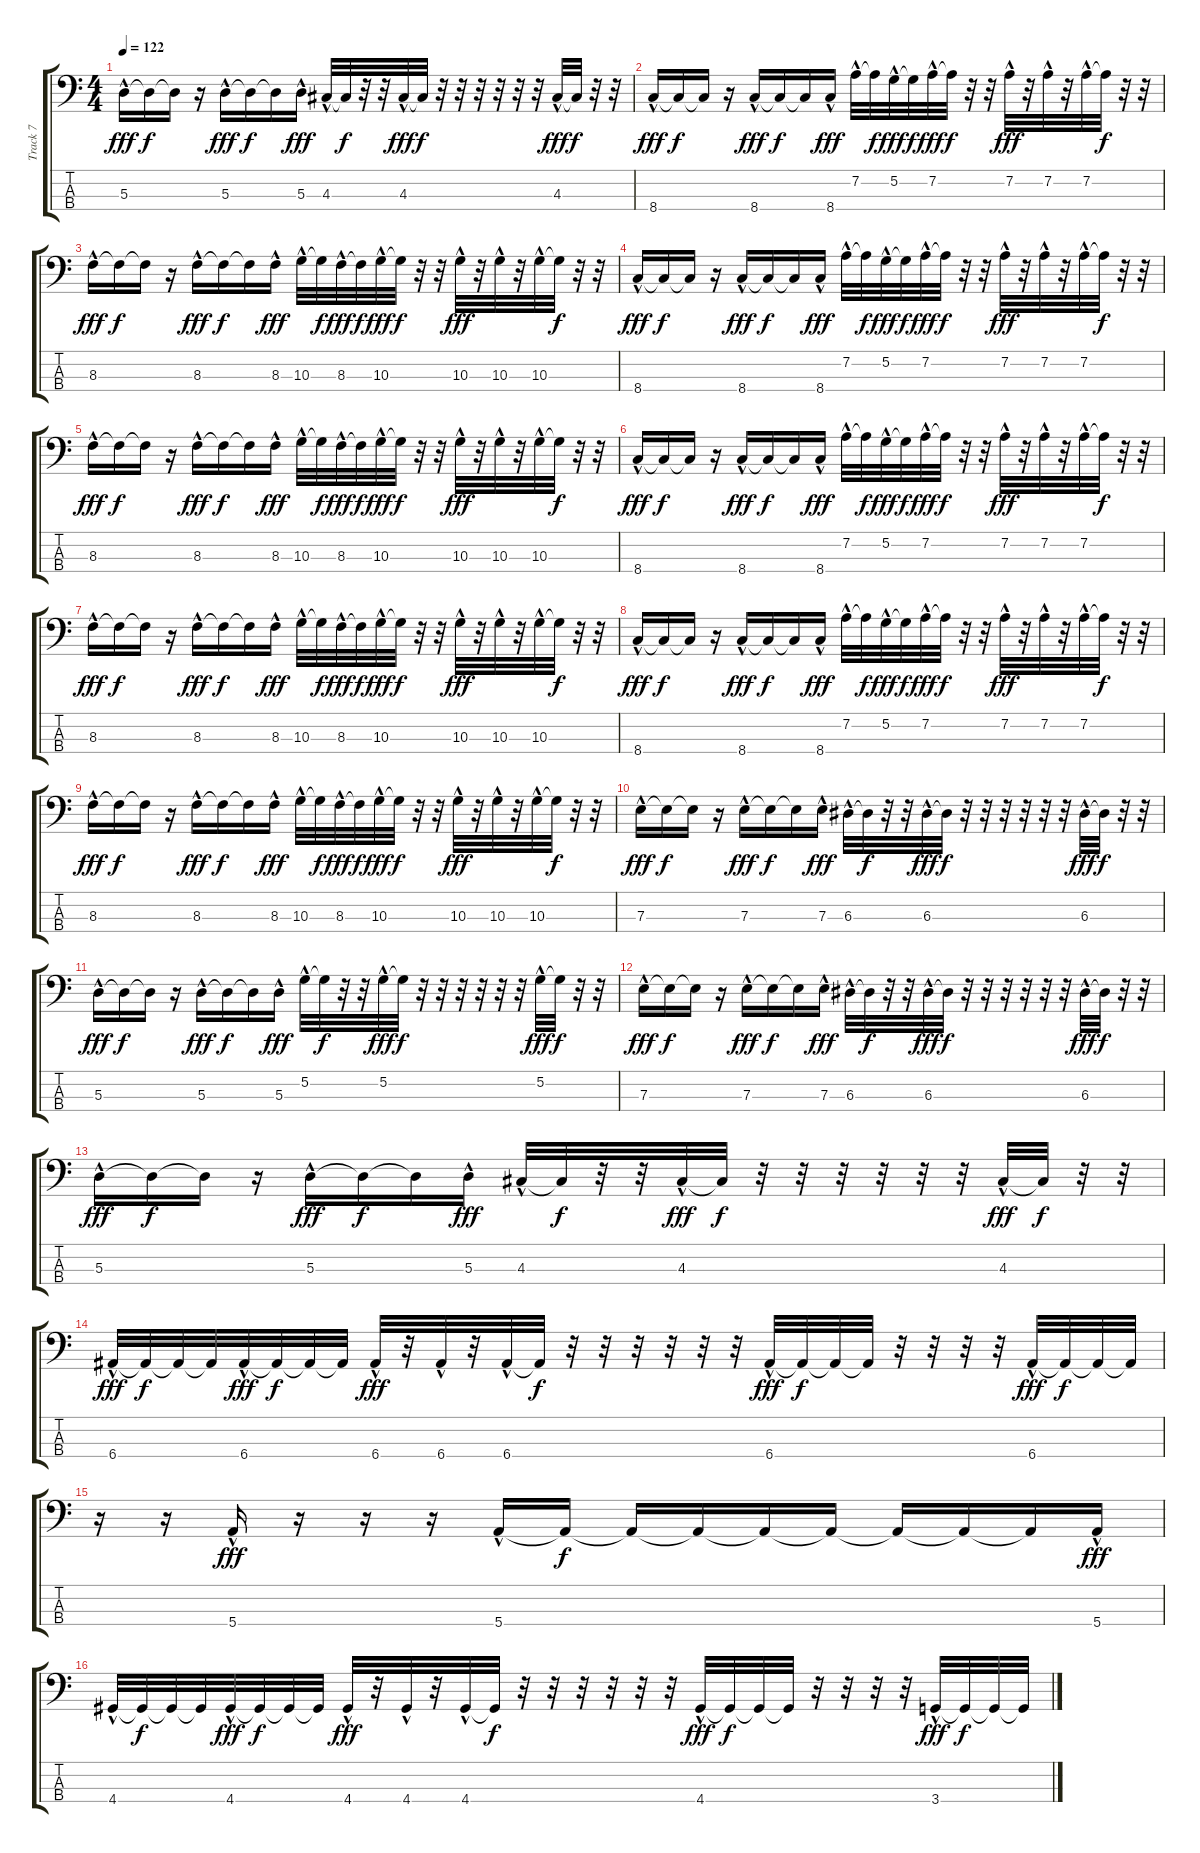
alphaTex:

\track ("Track 7" "Track 7") {instrument slapbass1 bank 2}
\staff {score tabs}
\tuning (G2 D2 A1 E1) {hide}
\ts (4 4)
\tempo 122
\clef f4
\ks c
5.3{hac}.16{dy fff} 5.3{t}.16{dy f} 5.3{t}.16 r.16 5.3{hac}.16{dy fff} 5.3{t}.16{dy f} 5.3{t}.16 5.3{hac}.16{dy fff} 4.3{hac}.32 4.3{t}.32{dy f} r.32 r.32 4.3{hac}.32{dy fff} 4.3{t}.32{dy f} r.32 r.32 r.32 r.32 r.32 r.32 4.3{hac}.32{dy fff} 4.3{t}.32{dy f} r.32 r.32 |
8.4{hac}.16{dy fff} 8.4{t}.16{dy f} 8.4{t}.16 r.16 8.4{hac}.16{dy fff} 8.4{t}.16{dy f} 8.4{t}.16 8.4{hac}.16{dy fff} 7.2{hac}.32 7.2{t}.32{dy f} 5.2{hac}.32{dy fff} 5.2{t}.32{dy f} 7.2{hac}.32{dy fff} 7.2{t}.32{dy f} r.32 r.32 7.2{hac}.32{dy fff} r.32 7.2{hac}.32 r.32 7.2{hac}.32 7.2{t}.32{dy f} r.32 r.32 |
8.3{hac}.16{dy fff} 8.3{t}.16{dy f} 8.3{t}.16 r.16 8.3{hac}.16{dy fff} 8.3{t}.16{dy f} 8.3{t}.16 8.3{hac}.16{dy fff} 10.3{hac}.32 10.3{t}.32{dy f} 8.3{hac}.32{dy fff} 8.3{t}.32{dy f} 10.3{hac}.32{dy fff} 10.3{t}.32{dy f} r.32 r.32 10.3{hac}.32{dy fff} r.32 10.3{hac}.32 r.32 10.3{hac}.32 10.3{t}.32{dy f} r.32 r.32 |
8.4{hac}.16{dy fff} 8.4{t}.16{dy f} 8.4{t}.16 r.16 8.4{hac}.16{dy fff} 8.4{t}.16{dy f} 8.4{t}.16 8.4{hac}.16{dy fff} 7.2{hac}.32 7.2{t}.32{dy f} 5.2{hac}.32{dy fff} 5.2{t}.32{dy f} 7.2{hac}.32{dy fff} 7.2{t}.32{dy f} r.32 r.32 7.2{hac}.32{dy fff} r.32 7.2{hac}.32 r.32 7.2{hac}.32 7.2{t}.32{dy f} r.32 r.32 |
8.3{hac}.16{dy fff} 8.3{t}.16{dy f} 8.3{t}.16 r.16 8.3{hac}.16{dy fff} 8.3{t}.16{dy f} 8.3{t}.16 8.3{hac}.16{dy fff} 10.3{hac}.32 10.3{t}.32{dy f} 8.3{hac}.32{dy fff} 8.3{t}.32{dy f} 10.3{hac}.32{dy fff} 10.3{t}.32{dy f} r.32 r.32 10.3{hac}.32{dy fff} r.32 10.3{hac}.32 r.32 10.3{hac}.32 10.3{t}.32{dy f} r.32 r.32 |
8.4{hac}.16{dy fff} 8.4{t}.16{dy f} 8.4{t}.16 r.16 8.4{hac}.16{dy fff} 8.4{t}.16{dy f} 8.4{t}.16 8.4{hac}.16{dy fff} 7.2{hac}.32 7.2{t}.32{dy f} 5.2{hac}.32{dy fff} 5.2{t}.32{dy f} 7.2{hac}.32{dy fff} 7.2{t}.32{dy f} r.32 r.32 7.2{hac}.32{dy fff} r.32 7.2{hac}.32 r.32 7.2{hac}.32 7.2{t}.32{dy f} r.32 r.32 |
8.3{hac}.16{dy fff} 8.3{t}.16{dy f} 8.3{t}.16 r.16 8.3{hac}.16{dy fff} 8.3{t}.16{dy f} 8.3{t}.16 8.3{hac}.16{dy fff} 10.3{hac}.32 10.3{t}.32{dy f} 8.3{hac}.32{dy fff} 8.3{t}.32{dy f} 10.3{hac}.32{dy fff} 10.3{t}.32{dy f} r.32 r.32 10.3{hac}.32{dy fff} r.32 10.3{hac}.32 r.32 10.3{hac}.32 10.3{t}.32{dy f} r.32 r.32 |
8.4{hac}.16{dy fff} 8.4{t}.16{dy f} 8.4{t}.16 r.16 8.4{hac}.16{dy fff} 8.4{t}.16{dy f} 8.4{t}.16 8.4{hac}.16{dy fff} 7.2{hac}.32 7.2{t}.32{dy f} 5.2{hac}.32{dy fff} 5.2{t}.32{dy f} 7.2{hac}.32{dy fff} 7.2{t}.32{dy f} r.32 r.32 7.2{hac}.32{dy fff} r.32 7.2{hac}.32 r.32 7.2{hac}.32 7.2{t}.32{dy f} r.32 r.32 |
8.3{hac}.16{dy fff} 8.3{t}.16{dy f} 8.3{t}.16 r.16 8.3{hac}.16{dy fff} 8.3{t}.16{dy f} 8.3{t}.16 8.3{hac}.16{dy fff} 10.3{hac}.32 10.3{t}.32{dy f} 8.3{hac}.32{dy fff} 8.3{t}.32{dy f} 10.3{hac}.32{dy fff} 10.3{t}.32{dy f} r.32 r.32 10.3{hac}.32{dy fff} r.32 10.3{hac}.32 r.32 10.3{hac}.32 10.3{t}.32{dy f} r.32 r.32 |
7.3{hac}.16{dy fff} 7.3{t}.16{dy f} 7.3{t}.16 r.16 7.3{hac}.16{dy fff} 7.3{t}.16{dy f} 7.3{t}.16 7.3{hac}.16{dy fff} 6.3{hac}.32 6.3{t}.32{dy f} r.32 r.32 6.3{hac}.32{dy fff} 6.3{t}.32{dy f} r.32 r.32 r.32 r.32 r.32 r.32 6.3{hac}.32{dy fff} 6.3{t}.32{dy f} r.32 r.32 |
5.3{hac}.16{dy fff} 5.3{t}.16{dy f} 5.3{t}.16 r.16 5.3{hac}.16{dy fff} 5.3{t}.16{dy f} 5.3{t}.16 5.3{hac}.16{dy fff} 5.2{hac}.32 5.2{t}.32{dy f} r.32 r.32 5.2{hac}.32{dy fff} 5.2{t}.32{dy f} r.32 r.32 r.32 r.32 r.32 r.32 5.2{hac}.32{dy fff} 5.2{t}.32{dy f} r.32 r.32 |
7.3{hac}.16{dy fff} 7.3{t}.16{dy f} 7.3{t}.16 r.16 7.3{hac}.16{dy fff} 7.3{t}.16{dy f} 7.3{t}.16 7.3{hac}.16{dy fff} 6.3{hac}.32 6.3{t}.32{dy f} r.32 r.32 6.3{hac}.32{dy fff} 6.3{t}.32{dy f} r.32 r.32 r.32 r.32 r.32 r.32 6.3{hac}.32{dy fff} 6.3{t}.32{dy f} r.32 r.32 |
5.3{hac}.16{dy fff} 5.3{t}.16{dy f} 5.3{t}.16 r.16 5.3{hac}.16{dy fff} 5.3{t}.16{dy f} 5.3{t}.16 5.3{hac}.16{dy fff} 4.3{hac}.32 4.3{t}.32{dy f} r.32 r.32 4.3{hac}.32{dy fff} 4.3{t}.32{dy f} r.32 r.32 r.32 r.32 r.32 r.32 4.3{hac}.32{dy fff} 4.3{t}.32{dy f} r.32 r.32 |
6.4{hac}.32{dy fff} 6.4{t}.32{dy f} 6.4{t}.32 6.4{t}.32 6.4{hac}.32{dy fff} 6.4{t}.32{dy f} 6.4{t}.32 6.4{t}.32 6.4{hac}.32{dy fff} r.32 6.4{hac}.32 r.32 6.4{hac}.32 6.4{t}.32{dy f} r.32 r.32 r.32 r.32 r.32 r.32 6.4{hac}.32{dy fff} 6.4{t}.32{dy f} 6.4{t}.32 6.4{t}.32 r.32 r.32 r.32 r.32 6.4{hac}.32{dy fff} 6.4{t}.32{dy f} 6.4{t}.32 6.4{t}.32 |
r.16 r.16 5.4{hac}.16{dy fff} r.16 r.16 r.16 5.4{hac}.16 5.4{t}.16{dy f} 5.4{t}.16 5.4{t}.16 5.4{t}.16 5.4{t}.16 5.4{t}.16 5.4{t}.16 5.4{t}.16 5.4{hac}.16{dy fff} |
4.4{hac}.32 4.4{t}.32{dy f} 4.4{t}.32 4.4{t}.32 4.4{hac}.32{dy fff} 4.4{t}.32{dy f} 4.4{t}.32 4.4{t}.32 4.4{hac}.32{dy fff} r.32 4.4{hac}.32 r.32 4.4{hac}.32 4.4{t}.32{dy f} r.32 r.32 r.32 r.32 r.32 r.32 4.4{hac}.32{dy fff} 4.4{t}.32{dy f} 4.4{t}.32 4.4{t}.32 r.32 r.32 r.32 r.32 3.4{hac}.32{dy fff} 3.4{t}.32{dy f} 3.4{t}.32 3.4{t}.32
